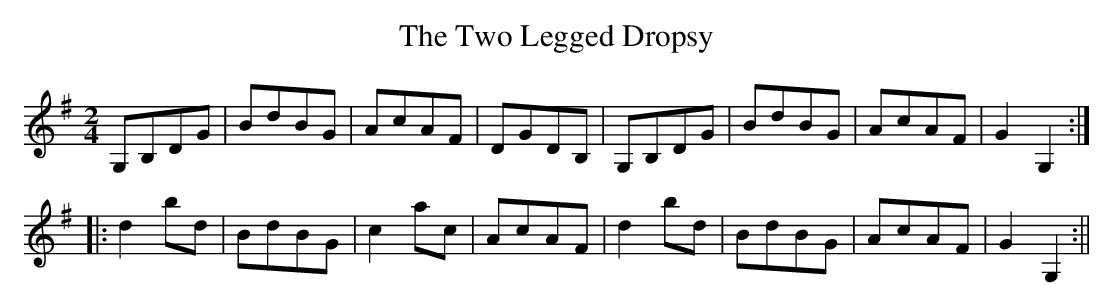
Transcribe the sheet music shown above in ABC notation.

X:1
T:Two Legged Dropsy, The
M:2/4
L:1/8
K:G
G,B,DG | BdBG | AcAF | DGDB, | G,B,DG | BdBG | AcAF | G2 G,2 :|
|: d2 bd | BdBG | c2 ac | AcAF | d2 bd | BdBG | AcAF | G2 G,2 :||
